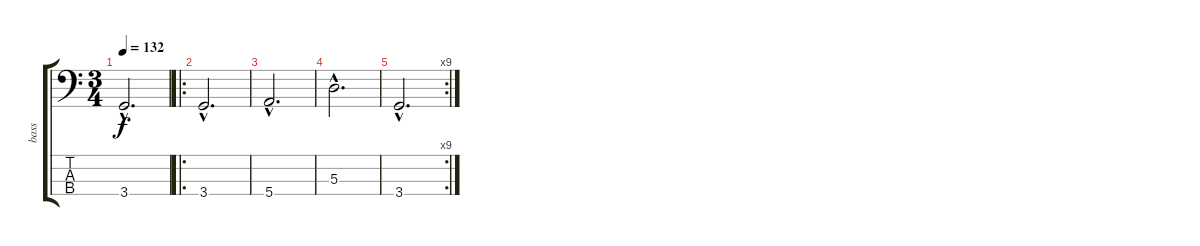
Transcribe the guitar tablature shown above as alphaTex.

\track ("bass" "bass") {instrument electricbassfinger}
\staff {score tabs}
\tuning (G2 D2 A1 E1) {hide}
\ts (3 4)
\tempo 132
\clef f4
\ks c
3.4{hac}.2{d dy f} |
\ro
3.4{hac}.2{d} |
5.4{hac}.2{d} |
5.3{hac}.2{d} |
\rc 9
3.4{hac}.2{d}
